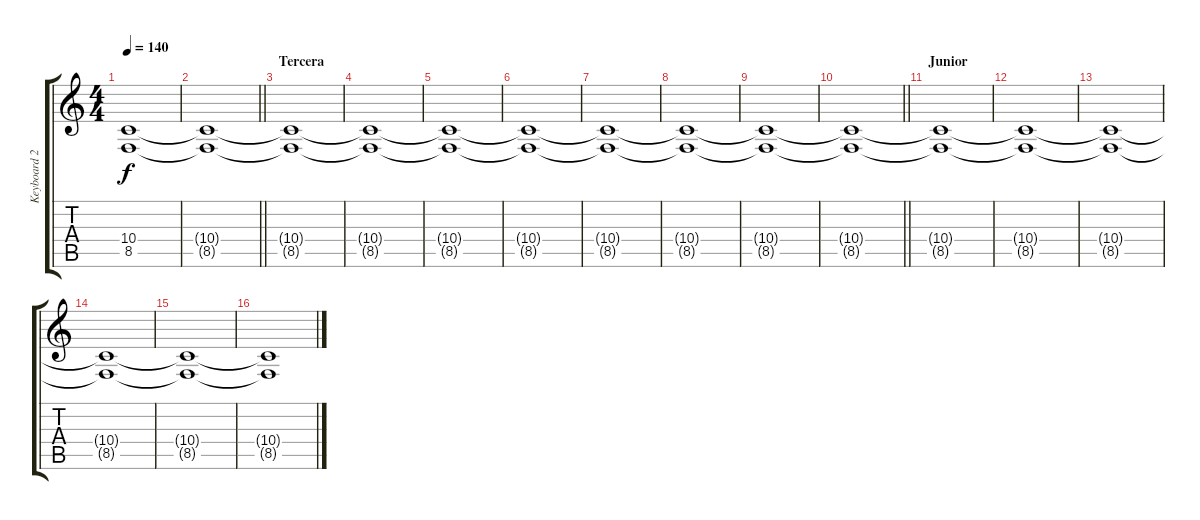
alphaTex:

\track ("Keyboard 2" "Keyboard 2") {instrument drawbarorgan}
\staff {score tabs}
\tuning (E4 B3 G3 D3 A2 E2) {hide}
\ts (4 4)
\tempo 140
\clef g2
\ks c
(10.4{t} 8.5{t}).1{dy f} |
\barLineRight lightlight
(10.4{t} 8.5{t}).1 |
\section ("" "Tercera")
(10.4{t} 8.5{t}).1 |
(10.4{t} 8.5{t}).1 |
(10.4{t} 8.5{t}).1 |
(10.4{t} 8.5{t}).1 |
(10.4{t} 8.5{t}).1 |
(10.4{t} 8.5{t}).1 |
(10.4{t} 8.5{t}).1 |
\barLineRight lightlight
(10.4{t} 8.5{t}).1 |
\section ("" "Junior")
(10.4{t} 8.5{t}).1 |
(10.4{t} 8.5{t}).1 |
(10.4{t} 8.5{t}).1 |
(10.4{t} 8.5{t}).1 |
(10.4{t} 8.5{t}).1 |
(10.4{t} 8.5{t}).1
